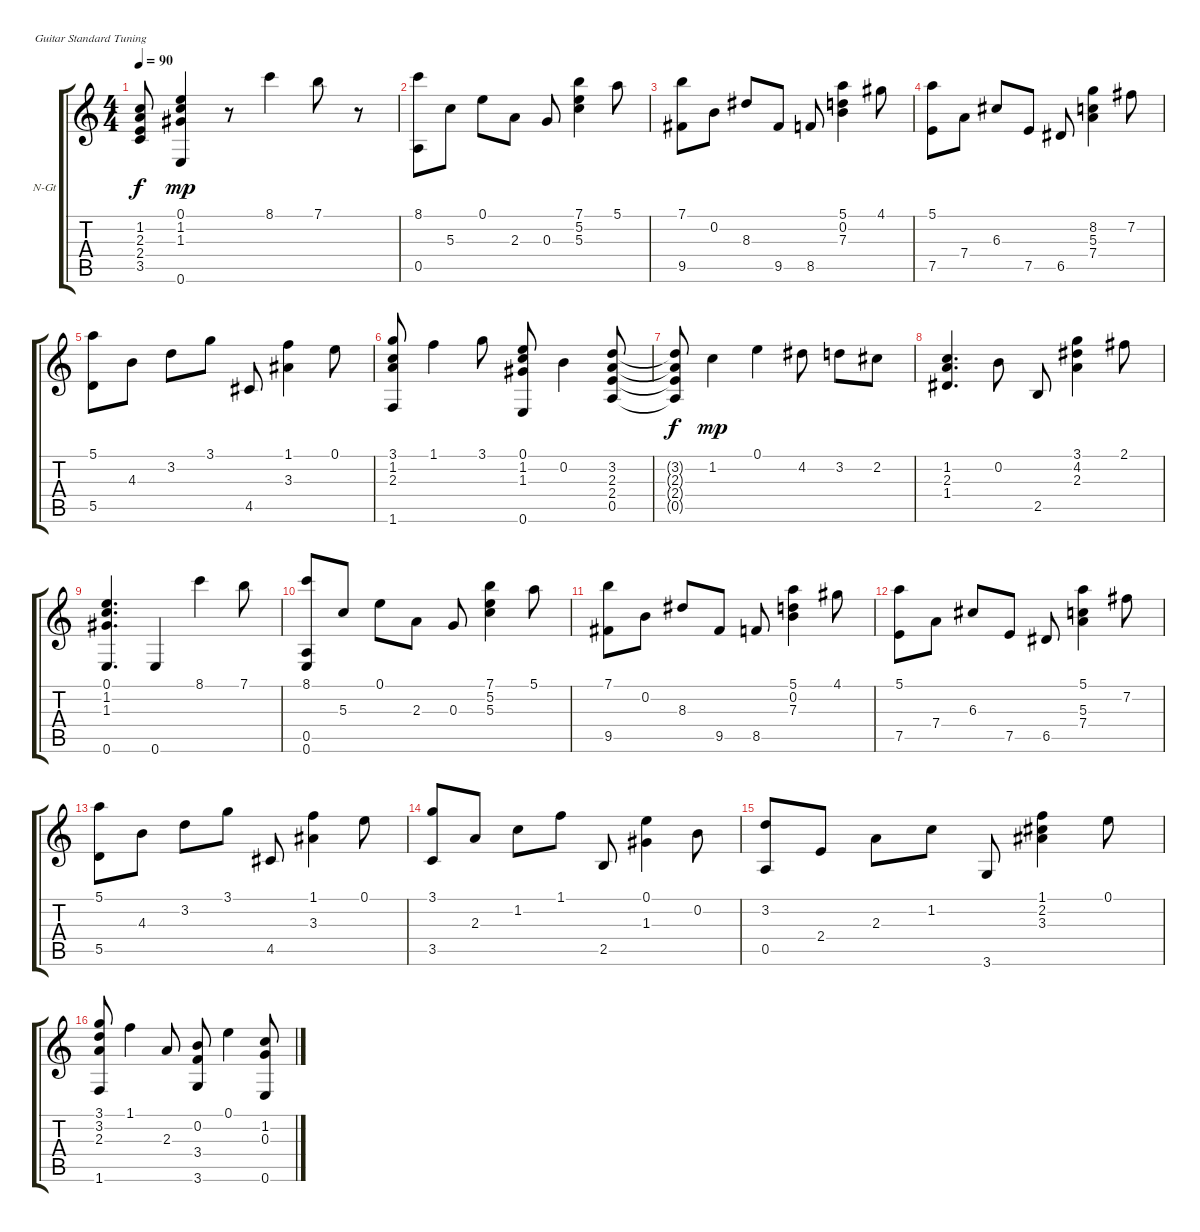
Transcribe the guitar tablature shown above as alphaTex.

\bracketExtendMode groupsimilarinstruments
\firstSystemTrackNameOrientation horizontal
\otherSystemsTrackNameOrientation horizontal
\track ("Melody" "N-Gt") {instrument acousticguitarnylon}
\staff {score tabs}
\tuning (E4 B3 G3 D3 A2 E2)
\ts (4 4)
\tempo 90
\clef g2
\ks c
(1.2{t} 2.3{t} 2.4{t} 3.5{t}).8{dy f} (0.1 1.2 1.3 0.6).4{dy mp} r.8 8.1.4 7.1.8 r.8 |
(8.1 0.5).8 5.3.8 0.1.8 2.3.8 0.3.8 (7.1 5.2 5.3).4 5.1.8 |
(7.1 9.5).8 0.2.8 8.3.8 9.5.8 8.5.8 (5.1 0.2 7.3).4 4.1.8 |
(5.1 7.5).8 7.4.8 6.3.8 7.5.8 6.5.8 (8.2 5.3 7.4).4 7.2.8 |
(5.1 5.5).8 4.3.8 3.2.8 3.1.8 4.5.8 (1.1 3.3).4 0.1.8 |
(3.1 1.2 2.3 1.6).8 1.1.4 3.1.8 (0.1 1.2 1.3 0.6).8 0.2.4 (3.2 2.3 2.4 0.5).8 |
(3.2{t} 2.3{t} 2.4{t} 0.5{t}).8{dy f} 1.2.4{dy mp} 0.1.4 4.2.8 3.2.8 2.2.8 |
(1.2 2.3 1.4).4{d} 0.2.8 2.5.8 (3.1 4.2 2.3).4 2.1.8 |
(0.1 1.2 1.3 0.6).4{d} 0.6.4 8.1.4 7.1.8 |
(8.1 0.5 0.6).8 5.3.8 0.1.8 2.3.8 0.3.8 (7.1 5.2 5.3).4 5.1.8 |
(7.1 9.5).8 0.2.8 8.3.8 9.5.8 8.5.8 (5.1 0.2 7.3).4 4.1.8 |
(5.1 7.5).8 7.4.8 6.3.8 7.5.8 6.5.8 (5.1 5.3 7.4).4 7.2.8 |
(5.1 5.5).8 4.3.8 3.2.8 3.1.8 4.5.8 (1.1 3.3).4 0.1.8 |
(3.1 3.5).8 2.3.8 1.2.8 1.1.8 2.5.8 (0.1 1.3).4 0.2.8 |
(3.2 0.5).8 2.4.8 2.3.8 1.2.8 3.6.8 (1.1 2.2 3.3).4 0.1.8 |
(3.1 3.2 2.3 1.6).8 1.1.4 2.3.8 (0.2 3.4 3.6).8 0.1.4 (1.2 0.3 0.6).8
